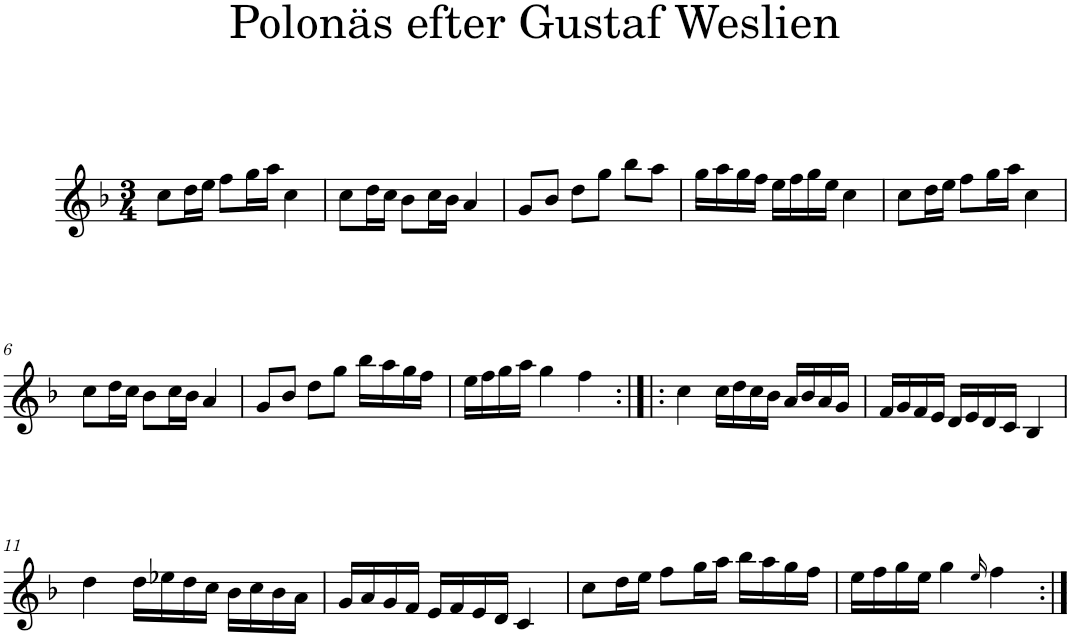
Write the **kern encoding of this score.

**kern
*part1
*staff1
*I"Piano
*I'Pno
*clefG2
*k[b-]
*F:
*M3/4
=1
8cc\L
16dd\L
16ee\JJ
8ff\L
16gg\L
16aa\JJ
4cc\
=2
8cc\L
16dd\L
16cc\JJ
8b-\L
16cc\L
16b-\JJ
4a/
=3
8g/L
8b-/J
8dd\L
8gg\J
8bb-\L
8aa\J
=4
16gg\LL
16aa\
16gg\
16ff\JJ
16ee\LL
16ff\
16gg\
16ee\JJ
4cc\
=5
8cc\L
16dd\L
16ee\JJ
8ff\L
16gg\L
16aa\JJ
4cc\
!!LO:LB:g=z
=6
8cc\L
16dd\L
16cc\JJ
8b-\L
16cc\L
16b-\JJ
4a/
=7
8g/L
8b-/J
8dd\L
8gg\J
16bb-\LL
16aa\
16gg\
16ff\JJ
=8
16ee\LL
16ff\
16gg\
16aa\JJ
4gg\
4ff\
=9:|!|:
4cc\
16cc\LL
16dd\
16cc\
16b-\JJ
16a/LL
16b-/
16a/
16g/JJ
=10
16f/LL
16g/
16f/
16e/JJ
16d/LL
16e/
16d/
16c/JJ
4B-/
!!LO:LB:g=z
=11
4dd\
16dd\LL
16ee-X\
16dd\
16cc\JJ
16b-\LL
16cc\
16b-\
16a\JJ
=12
16g/LL
16a/
16g/
16f/JJ
16e/LL
16f/
16e/
16d/JJ
4c/
=13
8cc\L
16dd\L
16ee\JJ
8ff\L
16gg\L
16aa\JJ
16bb-\LL
16aa\
16gg\
16ff\JJ
=14
16ee\LL
16ff\
16gg\
16ee\JJ
4gg\
16qee/
4ff\
=:|!
*-
